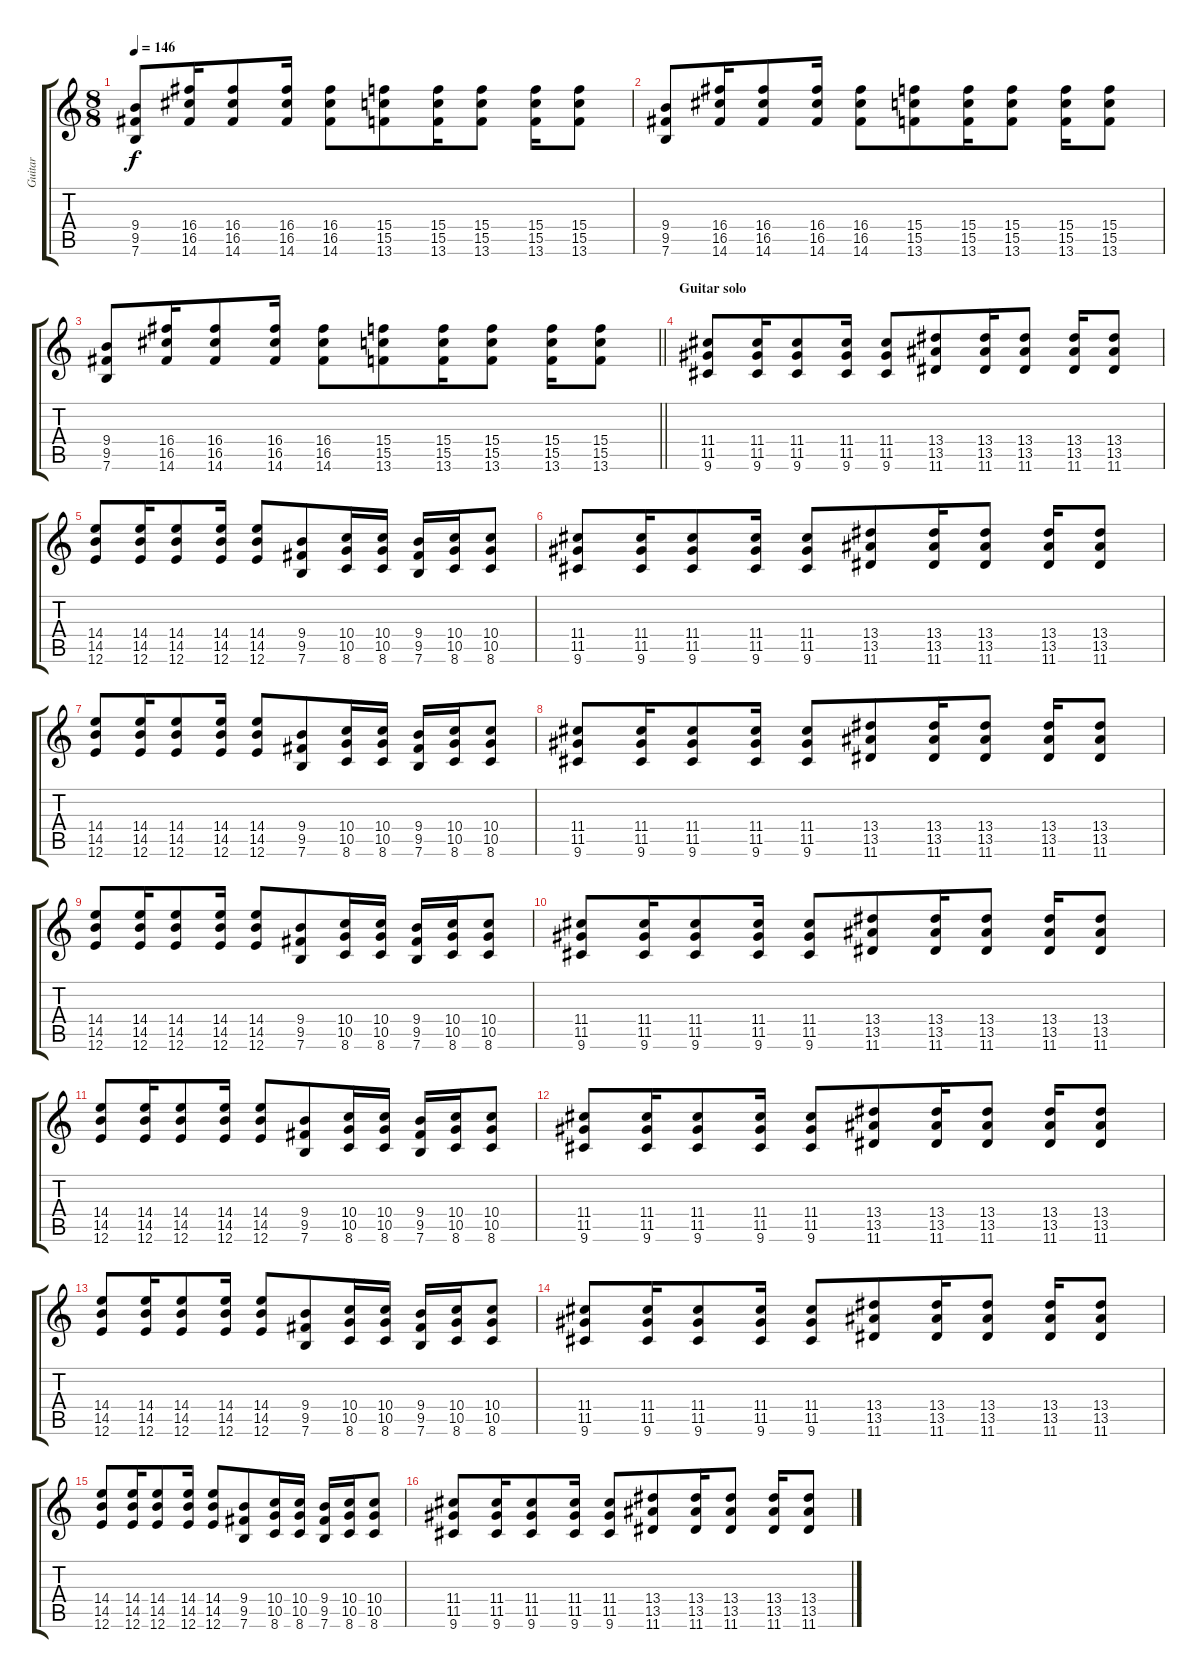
\track ("Guitar" "Guitar") {instrument distortionguitar}
\staff {score tabs}
\tuning (E4 B3 G3 D3 A2 E2) {hide}
\ts (8 8)
\tempo 146
\clef g2
\ks c
(9.4 9.5 7.6).8{dy f} (16.4 16.5 14.6).16 (16.4 16.5 14.6).8 (16.4 16.5 14.6).16 (16.4 16.5 14.6).8 (15.4 15.5 13.6).8 (15.4 15.5 13.6).16 (15.4 15.5 13.6).8 (15.4 15.5 13.6).16 (15.4 15.5 13.6).8 |
(9.4 9.5 7.6).8 (16.4 16.5 14.6).16 (16.4 16.5 14.6).8 (16.4 16.5 14.6).16 (16.4 16.5 14.6).8 (15.4 15.5 13.6).8 (15.4 15.5 13.6).16 (15.4 15.5 13.6).8 (15.4 15.5 13.6).16 (15.4 15.5 13.6).8 |
\barLineRight lightlight
(9.4 9.5 7.6).8 (16.4 16.5 14.6).16 (16.4 16.5 14.6).8 (16.4 16.5 14.6).16 (16.4 16.5 14.6).8 (15.4 15.5 13.6).8 (15.4 15.5 13.6).16 (15.4 15.5 13.6).8 (15.4 15.5 13.6).16 (15.4 15.5 13.6).8 |
\section ("" "Guitar solo")
(11.4 11.5 9.6).8 (11.4 11.5 9.6).16 (11.4 11.5 9.6).8 (11.4 11.5 9.6).16 (11.4 11.5 9.6).8 (13.4 13.5 11.6).8 (13.4 13.5 11.6).16 (13.4 13.5 11.6).8 (13.4 13.5 11.6).16 (13.4 13.5 11.6).8 |
(14.4 14.5 12.6).8 (14.4 14.5 12.6).16 (14.4 14.5 12.6).8 (14.4 14.5 12.6).16 (14.4 14.5 12.6).8 (9.4 9.5 7.6).8 (10.4 10.5 8.6).16 (10.4 10.5 8.6).16 (9.4 9.5 7.6).16 (10.4 10.5 8.6).16 (10.4 10.5 8.6).8 |
(11.4 11.5 9.6).8 (11.4 11.5 9.6).16 (11.4 11.5 9.6).8 (11.4 11.5 9.6).16 (11.4 11.5 9.6).8 (13.4 13.5 11.6).8 (13.4 13.5 11.6).16 (13.4 13.5 11.6).8 (13.4 13.5 11.6).16 (13.4 13.5 11.6).8 |
(14.4 14.5 12.6).8 (14.4 14.5 12.6).16 (14.4 14.5 12.6).8 (14.4 14.5 12.6).16 (14.4 14.5 12.6).8 (9.4 9.5 7.6).8 (10.4 10.5 8.6).16 (10.4 10.5 8.6).16 (9.4 9.5 7.6).16 (10.4 10.5 8.6).16 (10.4 10.5 8.6).8 |
(11.4 11.5 9.6).8 (11.4 11.5 9.6).16 (11.4 11.5 9.6).8 (11.4 11.5 9.6).16 (11.4 11.5 9.6).8 (13.4 13.5 11.6).8 (13.4 13.5 11.6).16 (13.4 13.5 11.6).8 (13.4 13.5 11.6).16 (13.4 13.5 11.6).8 |
(14.4 14.5 12.6).8 (14.4 14.5 12.6).16 (14.4 14.5 12.6).8 (14.4 14.5 12.6).16 (14.4 14.5 12.6).8 (9.4 9.5 7.6).8 (10.4 10.5 8.6).16 (10.4 10.5 8.6).16 (9.4 9.5 7.6).16 (10.4 10.5 8.6).16 (10.4 10.5 8.6).8 |
(11.4 11.5 9.6).8 (11.4 11.5 9.6).16 (11.4 11.5 9.6).8 (11.4 11.5 9.6).16 (11.4 11.5 9.6).8 (13.4 13.5 11.6).8 (13.4 13.5 11.6).16 (13.4 13.5 11.6).8 (13.4 13.5 11.6).16 (13.4 13.5 11.6).8 |
(14.4 14.5 12.6).8 (14.4 14.5 12.6).16 (14.4 14.5 12.6).8 (14.4 14.5 12.6).16 (14.4 14.5 12.6).8 (9.4 9.5 7.6).8 (10.4 10.5 8.6).16 (10.4 10.5 8.6).16 (9.4 9.5 7.6).16 (10.4 10.5 8.6).16 (10.4 10.5 8.6).8 |
(11.4 11.5 9.6).8 (11.4 11.5 9.6).16 (11.4 11.5 9.6).8 (11.4 11.5 9.6).16 (11.4 11.5 9.6).8 (13.4 13.5 11.6).8 (13.4 13.5 11.6).16 (13.4 13.5 11.6).8 (13.4 13.5 11.6).16 (13.4 13.5 11.6).8 |
(14.4 14.5 12.6).8 (14.4 14.5 12.6).16 (14.4 14.5 12.6).8 (14.4 14.5 12.6).16 (14.4 14.5 12.6).8 (9.4 9.5 7.6).8 (10.4 10.5 8.6).16 (10.4 10.5 8.6).16 (9.4 9.5 7.6).16 (10.4 10.5 8.6).16 (10.4 10.5 8.6).8 |
(11.4 11.5 9.6).8 (11.4 11.5 9.6).16 (11.4 11.5 9.6).8 (11.4 11.5 9.6).16 (11.4 11.5 9.6).8 (13.4 13.5 11.6).8 (13.4 13.5 11.6).16 (13.4 13.5 11.6).8 (13.4 13.5 11.6).16 (13.4 13.5 11.6).8 |
(14.4 14.5 12.6).8 (14.4 14.5 12.6).16 (14.4 14.5 12.6).8 (14.4 14.5 12.6).16 (14.4 14.5 12.6).8 (9.4 9.5 7.6).8 (10.4 10.5 8.6).16 (10.4 10.5 8.6).16 (9.4 9.5 7.6).16 (10.4 10.5 8.6).16 (10.4 10.5 8.6).8 |
(11.4 11.5 9.6).8 (11.4 11.5 9.6).16 (11.4 11.5 9.6).8 (11.4 11.5 9.6).16 (11.4 11.5 9.6).8 (13.4 13.5 11.6).8 (13.4 13.5 11.6).16 (13.4 13.5 11.6).8 (13.4 13.5 11.6).16 (13.4 13.5 11.6).8
